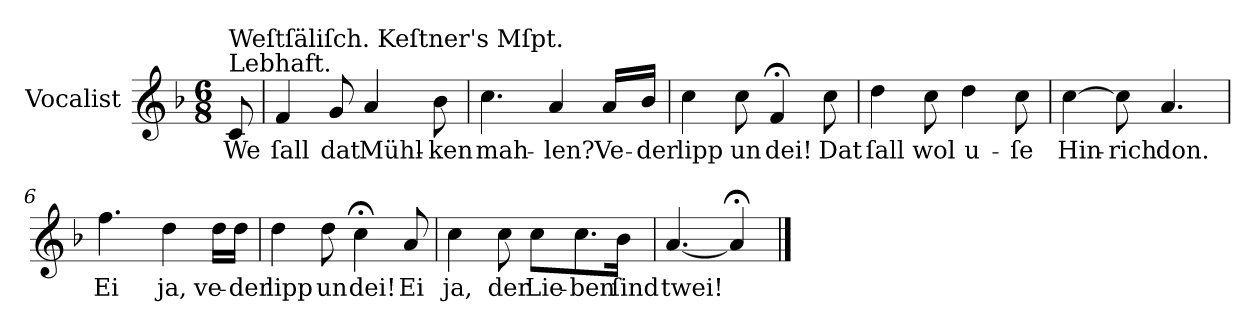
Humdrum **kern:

**kern	**text
*part1	*part1
*staff1	*staff1
*I"Vocalist	*
*k[b-]	*
*F:	*
*M6/8	*
=	=
!LO:TX:a:t=Lebhaft.	!
!LO:TX:a:t=Weſtſäliſch. Keſtner's Mſpt.	!
8c	We
=1	=1
4f	ſall
8g	dat
4a	Mühl-
8b-	-ken
=2	=2
4.cc	mah-
4a	-len?
16aLL	Ve-
16b-/JJ	-der
=3	=3
4cc	lipp
8cc	un
4f;<	dei!
8cc	Dat
=4	=4
4dd	ſall
8cc	wol
4dd	u-
8cc	-ſe
=5	=5
[4cc	Hin-
8cc]	-rich
4.a	don.
=6	=6
4.ff	Ei
4dd	ja,
16ddLL	ve-
16ddJJ	-der
=7	=7
4dd	lipp
8dd	un
4cc;<	dei!
8a	Ei
=8	=8
4cc	ja,
8cc	der
8ccL	Lie-
8.cc	-ben
16b-Jk	ſind
=9	=9
[4.a	twei!
4a;<]	.
==	==
*-	*-
